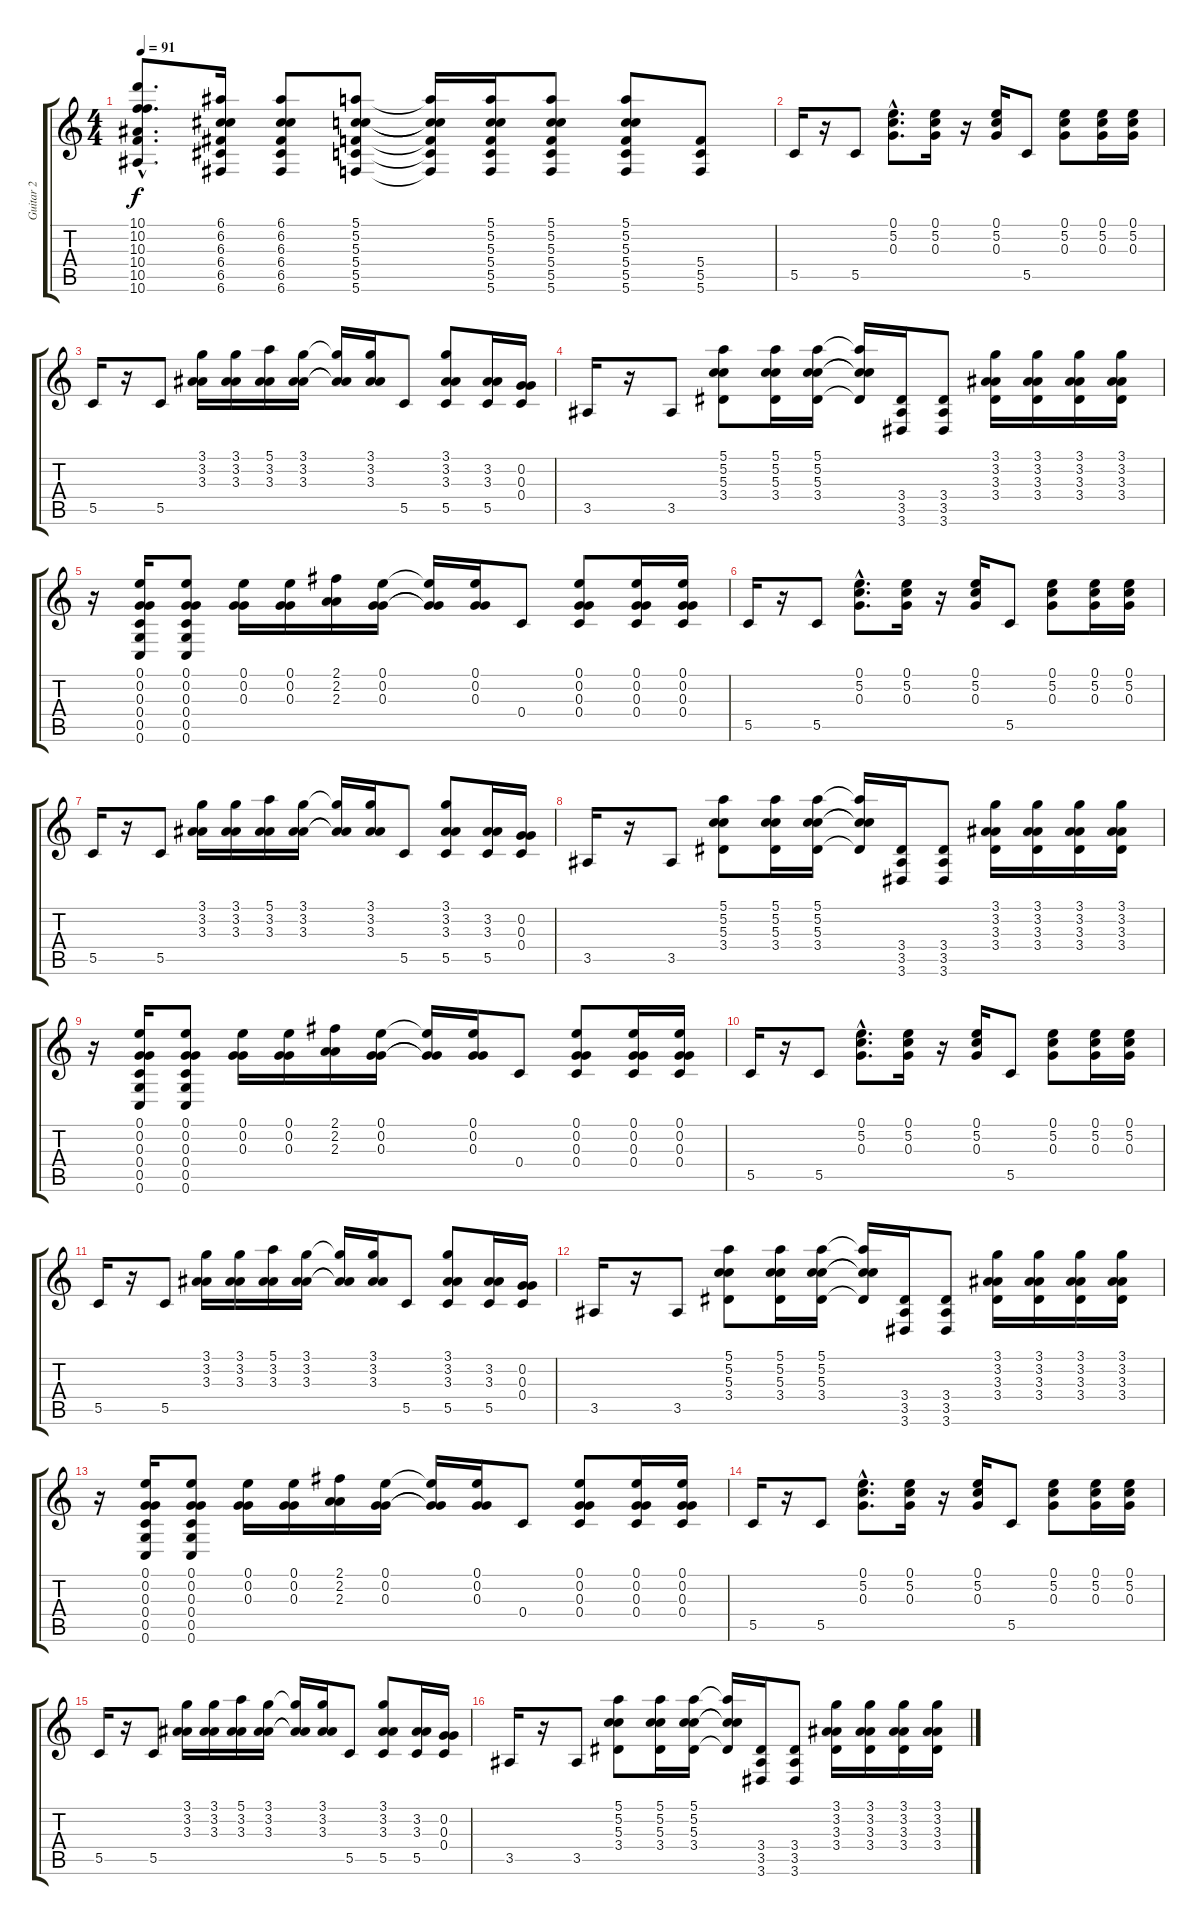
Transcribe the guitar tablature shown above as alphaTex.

\track ("Guitar 2" "Guitar 2") {instrument electricguitarclean}
\staff {score tabs}
\tuning (E4 G3 G3 C3 G2 C2) {hide}
\ts (4 4)
\tempo 91
\clef g2
\ks c
(10.1{hac} 10.2{hac} 10.3{hac} 10.4{hac} 10.5{hac} 10.6{hac}).8{d dy f} (6.1 6.2 6.3 6.4 6.5 6.6).16 (6.1 6.2 6.3 6.4 6.5 6.6).8 (5.1 5.2 5.3 5.4 5.5 5.6).8 (5.1{t} 5.2{t} 5.3{t} 5.4{t} 5.5{t} 5.6{t}).16 (5.1 5.2 5.3 5.4 5.5 5.6).16 (5.1 5.2 5.3 5.4 5.5 5.6).8 (5.1 5.2 5.3 5.4 5.5 5.6).8 (5.4 5.5 5.6).8 |
5.5.16 r.16 5.5.8 (0.1{hac} 5.2{hac} 0.3{hac}).8{d} (0.1 5.2 0.3).16 r.16 (0.1 5.2 0.3).16 5.5.8 (0.1 5.2 0.3).8 (0.1 5.2 0.3).16 (0.1 5.2 0.3).16 |
5.5.16 r.16 5.5.8 (3.1 3.2 3.3).16 (3.1 3.2 3.3).16 (5.1 3.2 3.3).16 (3.1 3.2 3.3).16 (3.1{t} 3.2{t} 3.3{t}).16 (3.1 3.2 3.3).16 5.5.8 (3.1 3.2 3.3 5.5).8 (3.2 3.3 5.5).16 (0.2 0.3 0.4).16 |
3.5.16 r.16 3.5.8 (5.1 5.2 5.3 3.4).8 (5.1 5.2 5.3 3.4).16 (5.1 5.2 5.3 3.4).16 (5.1{t} 5.2{t} 5.3{t} 3.4{t}).16 (3.4 3.5 3.6).16 (3.4 3.5 3.6).8 (3.1 3.2 3.3 3.4).16 (3.1 3.2 3.3 3.4).16 (3.1 3.2 3.3 3.4).16 (3.1 3.2 3.3 3.4).16 |
r.16 (0.1 0.2 0.3 0.4 0.5 0.6).16 (0.1 0.2 0.3 0.4 0.5 0.6).8 (0.1 0.2 0.3).16 (0.1 0.2 0.3).16 (2.1 2.2 2.3).16 (0.1 0.2 0.3).16 (0.1{t} 0.2{t} 0.3{t}).16 (0.1 0.2 0.3).16 0.4.8 (0.1 0.2 0.3 0.4).8 (0.1 0.2 0.3 0.4).16 (0.1 0.2 0.3 0.4).16 |
5.5.16 r.16 5.5.8 (0.1{hac} 5.2{hac} 0.3{hac}).8{d} (0.1 5.2 0.3).16 r.16 (0.1 5.2 0.3).16 5.5.8 (0.1 5.2 0.3).8 (0.1 5.2 0.3).16 (0.1 5.2 0.3).16 |
5.5.16 r.16 5.5.8 (3.1 3.2 3.3).16 (3.1 3.2 3.3).16 (5.1 3.2 3.3).16 (3.1 3.2 3.3).16 (3.1{t} 3.2{t} 3.3{t}).16 (3.1 3.2 3.3).16 5.5.8 (3.1 3.2 3.3 5.5).8 (3.2 3.3 5.5).16 (0.2 0.3 0.4).16 |
3.5.16 r.16 3.5.8 (5.1 5.2 5.3 3.4).8 (5.1 5.2 5.3 3.4).16 (5.1 5.2 5.3 3.4).16 (5.1{t} 5.2{t} 5.3{t} 3.4{t}).16 (3.4 3.5 3.6).16 (3.4 3.5 3.6).8 (3.1 3.2 3.3 3.4).16 (3.1 3.2 3.3 3.4).16 (3.1 3.2 3.3 3.4).16 (3.1 3.2 3.3 3.4).16 |
r.16 (0.1 0.2 0.3 0.4 0.5 0.6).16 (0.1 0.2 0.3 0.4 0.5 0.6).8 (0.1 0.2 0.3).16 (0.1 0.2 0.3).16 (2.1 2.2 2.3).16 (0.1 0.2 0.3).16 (0.1{t} 0.2{t} 0.3{t}).16 (0.1 0.2 0.3).16 0.4.8 (0.1 0.2 0.3 0.4).8 (0.1 0.2 0.3 0.4).16 (0.1 0.2 0.3 0.4).16 |
5.5.16 r.16 5.5.8 (0.1{hac} 5.2{hac} 0.3{hac}).8{d} (0.1 5.2 0.3).16 r.16 (0.1 5.2 0.3).16 5.5.8 (0.1 5.2 0.3).8 (0.1 5.2 0.3).16 (0.1 5.2 0.3).16 |
5.5.16 r.16 5.5.8 (3.1 3.2 3.3).16 (3.1 3.2 3.3).16 (5.1 3.2 3.3).16 (3.1 3.2 3.3).16 (3.1{t} 3.2{t} 3.3{t}).16 (3.1 3.2 3.3).16 5.5.8 (3.1 3.2 3.3 5.5).8 (3.2 3.3 5.5).16 (0.2 0.3 0.4).16 |
3.5.16 r.16 3.5.8 (5.1 5.2 5.3 3.4).8 (5.1 5.2 5.3 3.4).16 (5.1 5.2 5.3 3.4).16 (5.1{t} 5.2{t} 5.3{t} 3.4{t}).16 (3.4 3.5 3.6).16 (3.4 3.5 3.6).8 (3.1 3.2 3.3 3.4).16 (3.1 3.2 3.3 3.4).16 (3.1 3.2 3.3 3.4).16 (3.1 3.2 3.3 3.4).16 |
r.16 (0.1 0.2 0.3 0.4 0.5 0.6).16 (0.1 0.2 0.3 0.4 0.5 0.6).8 (0.1 0.2 0.3).16 (0.1 0.2 0.3).16 (2.1 2.2 2.3).16 (0.1 0.2 0.3).16 (0.1{t} 0.2{t} 0.3{t}).16 (0.1 0.2 0.3).16 0.4.8 (0.1 0.2 0.3 0.4).8 (0.1 0.2 0.3 0.4).16 (0.1 0.2 0.3 0.4).16 |
5.5.16 r.16 5.5.8 (0.1{hac} 5.2{hac} 0.3{hac}).8{d} (0.1 5.2 0.3).16 r.16 (0.1 5.2 0.3).16 5.5.8 (0.1 5.2 0.3).8 (0.1 5.2 0.3).16 (0.1 5.2 0.3).16 |
5.5.16 r.16 5.5.8 (3.1 3.2 3.3).16 (3.1 3.2 3.3).16 (5.1 3.2 3.3).16 (3.1 3.2 3.3).16 (3.1{t} 3.2{t} 3.3{t}).16 (3.1 3.2 3.3).16 5.5.8 (3.1 3.2 3.3 5.5).8 (3.2 3.3 5.5).16 (0.2 0.3 0.4).16 |
3.5.16 r.16 3.5.8 (5.1 5.2 5.3 3.4).8 (5.1 5.2 5.3 3.4).16 (5.1 5.2 5.3 3.4).16 (5.1{t} 5.2{t} 5.3{t} 3.4{t}).16 (3.4 3.5 3.6).16 (3.4 3.5 3.6).8 (3.1 3.2 3.3 3.4).16 (3.1 3.2 3.3 3.4).16 (3.1 3.2 3.3 3.4).16 (3.1 3.2 3.3 3.4).16
